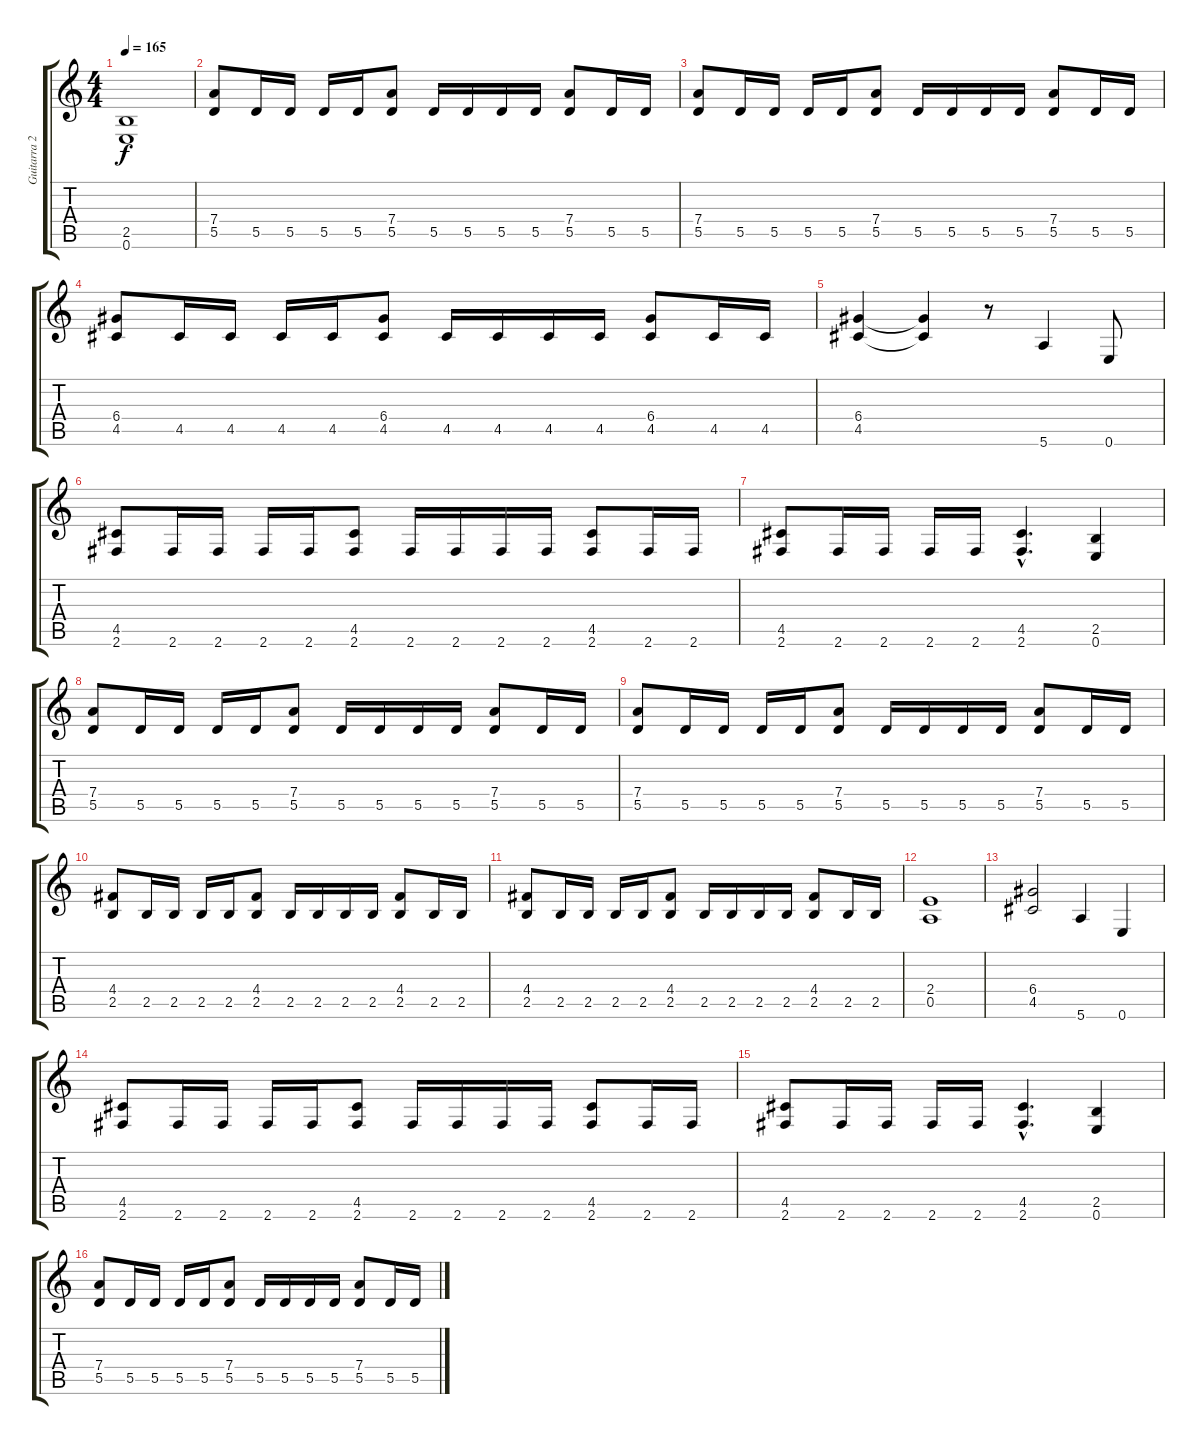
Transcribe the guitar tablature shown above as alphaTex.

\track ("Guitarra 2" "Guitarra 2") {instrument overdrivenguitar}
\staff {score tabs}
\tuning (E4 B3 G3 D3 A2 E2) {hide}
\ts (4 4)
\tempo 165
\clef g2
\ks c
(2.5{t} 0.6{t}).1{dy f} |
(7.4 5.5).8 5.5.16 5.5.16 5.5.16 5.5.16 (7.4 5.5).8 5.5.16 5.5.16 5.5.16 5.5.16 (7.4 5.5).8 5.5.16 5.5.16 |
(7.4 5.5).8 5.5.16 5.5.16 5.5.16 5.5.16 (7.4 5.5).8 5.5.16 5.5.16 5.5.16 5.5.16 (7.4 5.5).8 5.5.16 5.5.16 |
(6.4 4.5).8 4.5.16 4.5.16 4.5.16 4.5.16 (6.4 4.5).8 4.5.16 4.5.16 4.5.16 4.5.16 (6.4 4.5).8 4.5.16 4.5.16 |
(6.4 4.5).4 (6.4{t} 4.5{t}).4 r.8 5.6.4 0.6.8 |
(4.5 2.6).8 2.6.16 2.6.16 2.6.16 2.6.16 (4.5 2.6).8 2.6.16 2.6.16 2.6.16 2.6.16 (4.5 2.6).8 2.6.16 2.6.16 |
(4.5 2.6).8 2.6.16 2.6.16 2.6.16 2.6.16 (4.5{hac} 2.6{hac}).4{d} (2.5 0.6).4 |
(7.4 5.5).8 5.5.16 5.5.16 5.5.16 5.5.16 (7.4 5.5).8 5.5.16 5.5.16 5.5.16 5.5.16 (7.4 5.5).8 5.5.16 5.5.16 |
(7.4 5.5).8 5.5.16 5.5.16 5.5.16 5.5.16 (7.4 5.5).8 5.5.16 5.5.16 5.5.16 5.5.16 (7.4 5.5).8 5.5.16 5.5.16 |
(4.4 2.5).8 2.5.16 2.5.16 2.5.16 2.5.16 (4.4 2.5).8 2.5.16 2.5.16 2.5.16 2.5.16 (4.4 2.5).8 2.5.16 2.5.16 |
(4.4 2.5).8 2.5.16 2.5.16 2.5.16 2.5.16 (4.4 2.5).8 2.5.16 2.5.16 2.5.16 2.5.16 (4.4 2.5).8 2.5.16 2.5.16 |
(2.4 0.5).1 |
(6.4 4.5).2 5.6.4 0.6.4 |
(4.5 2.6).8 2.6.16 2.6.16 2.6.16 2.6.16 (4.5 2.6).8 2.6.16 2.6.16 2.6.16 2.6.16 (4.5 2.6).8 2.6.16 2.6.16 |
(4.5 2.6).8 2.6.16 2.6.16 2.6.16 2.6.16 (4.5{hac} 2.6{hac}).4{d} (2.5 0.6).4 |
(7.4 5.5).8 5.5.16 5.5.16 5.5.16 5.5.16 (7.4 5.5).8 5.5.16 5.5.16 5.5.16 5.5.16 (7.4 5.5).8 5.5.16 5.5.16
